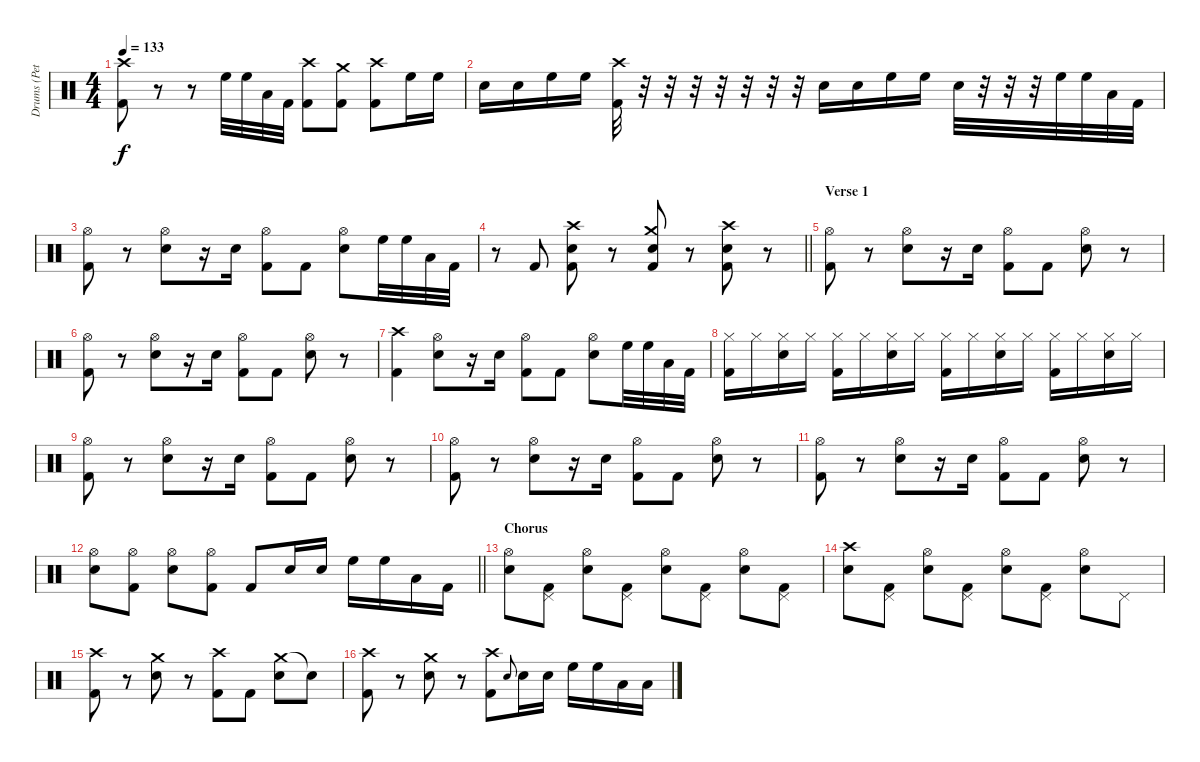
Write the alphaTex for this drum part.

\track ("Drums (Peter)" "Drums (Pet") {instrument percussion}
\staff {score}
\articulation defaults
\ts (4 4)
\tempo 133
\clef neutral
\ks c
("Crash high (hit)" "Kick (hit) 2").8{dy f} r.8 r.8 "High Floor Tom (hit)".32 "High Floor Tom (hit)".32 "Low Floor Tom (hit)".32 "Kick (hit) 2".32 ("Crash high (hit)" "Kick (hit) 2").8 ("Crash medium (hit)" "Kick (hit) 2").8 ("Crash high (hit)" "Kick (hit) 2").8 "High Floor Tom (hit)".16 "High Floor Tom (hit)".16 |
"Electric Snare (hit)".16 "Electric Snare (hit)".16 "High Floor Tom (hit)".16 "High Floor Tom (hit)".16 ("Crash high (hit)" "Kick (hit) 2").32 r.32 r.32 r.32 r.32 r.32 r.32 r.32 "Electric Snare (hit)".16 "Electric Snare (hit)".16 "High Floor Tom (hit)".16 "High Floor Tom (hit)".16 "Electric Snare (hit)".32 r.32 r.32 r.32 "High Floor Tom (hit)".32 "High Floor Tom (hit)".32 "Low Floor Tom (hit)".32 "Kick (hit) 2".32 |
("Hi-Hat (open)" "Kick (hit) 2").8 r.8 ("Hi-Hat (open)" "Snare (hit) 2").8 r.16 "Snare (hit) 2".16 ("Hi-Hat (open)" "Kick (hit) 2").8 "Kick (hit) 2".8 ("Hi-Hat (open)" "Snare (hit) 2").8 "High Floor Tom (hit)".32 "High Floor Tom (hit)".32 "Low Floor Tom (hit)".32 "Kick (hit) 2".32 |
\barLineRight lightlight
r.8 "Kick (hit) 2".8 ("Crash high (hit)" "Snare (hit) 2" "Kick (hit) 2").8 r.8 ("Crash medium (hit)" "Snare (hit) 2" "Kick (hit) 2").8 r.8 ("Crash high (hit)" "Snare (hit) 2" "Kick (hit) 2").8 r.8 |
\section ("" "Verse 1")
("Hi-Hat (open)" "Kick (hit) 2").8 r.8 ("Hi-Hat (open)" "Electric Snare (hit)").8 r.16 "Snare (hit) 2".16 ("Hi-Hat (open)" "Kick (hit) 2").8 "Kick (hit) 2".8 ("Hi-Hat (open)" "Electric Snare (hit)").8 r.8 |
("Hi-Hat (open)" "Kick (hit) 2").8 r.8 ("Hi-Hat (open)" "Electric Snare (hit)").8 r.16 "Snare (hit) 2".16 ("Hi-Hat (open)" "Kick (hit) 2").8 "Kick (hit) 2".8 ("Hi-Hat (open)" "Electric Snare (hit)").8 r.8 |
("Crash high (hit)" "Kick (hit) 2").4 ("Hi-Hat (open)" "Electric Snare (hit)").8 r.16 "Snare (hit) 2".16 ("Hi-Hat (open)" "Kick (hit) 2").8 "Kick (hit) 2".8 ("Hi-Hat (open)" "Electric Snare (hit)").8 "High Floor Tom (hit)".32 "High Floor Tom (hit)".32 "Low Floor Tom (hit)".32 "Kick (hit) 2".32 |
("Hi-Hat (closed)" "Kick (hit) 2").16 "Hi-Hat (closed)".16 ("Hi-Hat (closed)" "Electric Snare (hit)").16 "Hi-Hat (closed)".16 ("Hi-Hat (closed)" "Kick (hit) 2").16 "Hi-Hat (closed)".16 ("Hi-Hat (closed)" "Electric Snare (hit)").16 "Hi-Hat (closed)".16 ("Hi-Hat (closed)" "Kick (hit) 2").16 "Hi-Hat (closed)".16 ("Hi-Hat (closed)" "Electric Snare (hit)").16 "Hi-Hat (closed)".16 ("Hi-Hat (closed)" "Kick (hit) 2").16 "Hi-Hat (closed)".16 ("Hi-Hat (closed)" "Electric Snare (hit)").16 "Hi-Hat (closed)".16 |
("Hi-Hat (open)" "Kick (hit) 2").8 r.8 ("Hi-Hat (open)" "Electric Snare (hit)").8 r.16 "Snare (hit) 2".16 ("Hi-Hat (open)" "Kick (hit) 2").8 "Kick (hit) 2".8 ("Hi-Hat (open)" "Electric Snare (hit)").8 r.8 |
("Hi-Hat (open)" "Kick (hit) 2").8 r.8 ("Hi-Hat (open)" "Electric Snare (hit)").8 r.16 "Snare (hit) 2".16 ("Hi-Hat (open)" "Kick (hit) 2").8 "Kick (hit) 2".8 ("Hi-Hat (open)" "Electric Snare (hit)").8 r.8 |
("Hi-Hat (open)" "Kick (hit) 2").8 r.8 ("Hi-Hat (open)" "Electric Snare (hit)").8 r.16 "Snare (hit) 2".16 ("Hi-Hat (open)" "Kick (hit) 2").8 "Kick (hit) 2".8 ("Hi-Hat (open)" "Electric Snare (hit)").8 r.8 |
\barLineRight lightlight
("Hi-Hat (open)" "Electric Snare (hit)").8 ("Hi-Hat (open)" "Kick (hit) 2").8 ("Hi-Hat (open)" "Electric Snare (hit)").8 ("Hi-Hat (open)" "Kick (hit) 2").8 "Kick (hit) 2".8 "Snare (hit) 2".16 "Snare (hit) 2".16 "High Floor Tom (hit)".16 "High Floor Tom (hit)".16 "Low Floor Tom (hit)".16 "Kick (hit) 2".16 |
\section ("" "Chorus")
("Hi-Hat (open)" "Electric Snare (hit)").8 ("Pedal Hi-Hat (hit)" "Kick (hit) 2").8 ("Hi-Hat (open)" "Electric Snare (hit)").8 ("Pedal Hi-Hat (hit)" "Kick (hit) 2").8 ("Hi-Hat (open)" "Electric Snare (hit)").8 ("Pedal Hi-Hat (hit)" "Kick (hit) 2").8 ("Hi-Hat (open)" "Electric Snare (hit)").8 ("Pedal Hi-Hat (hit)" "Kick (hit) 2").8 |
("Crash high (hit)" "Electric Snare (hit)").8 ("Pedal Hi-Hat (hit)" "Kick (hit) 2").8 ("Hi-Hat (open)" "Electric Snare (hit)").8 ("Pedal Hi-Hat (hit)" "Kick (hit) 2").8 ("Hi-Hat (open)" "Electric Snare (hit)").8 ("Pedal Hi-Hat (hit)" "Kick (hit) 2").8 ("Hi-Hat (open)" "Electric Snare (hit)").8 "Pedal Hi-Hat (hit)".8 |
("Crash high (hit)" "Kick (hit) 2").8 r.8 ("Crash medium (hit)" "Electric Snare (hit)").8 r.8 ("Crash high (hit)" "Kick (hit) 2").8 "Kick (hit) 2".8 ("Crash medium (hit)" "Electric Snare (hit)").8 "Snare (hit)"{t}.8 |
("Crash high (hit)" "Kick (hit) 2").8 r.8 ("Crash medium (hit)" "Electric Snare (hit)").8 r.8 ("Crash high (hit)" "Kick (hit) 2").8 "Electric Snare (hit)".8{gr onbeat} "Electric Snare (hit)".16 "Electric Snare (hit)".16 "High Floor Tom (hit)".16 "High Floor Tom (hit)".16 "Low Tom (hit)".16 "Low Tom (hit)".16
